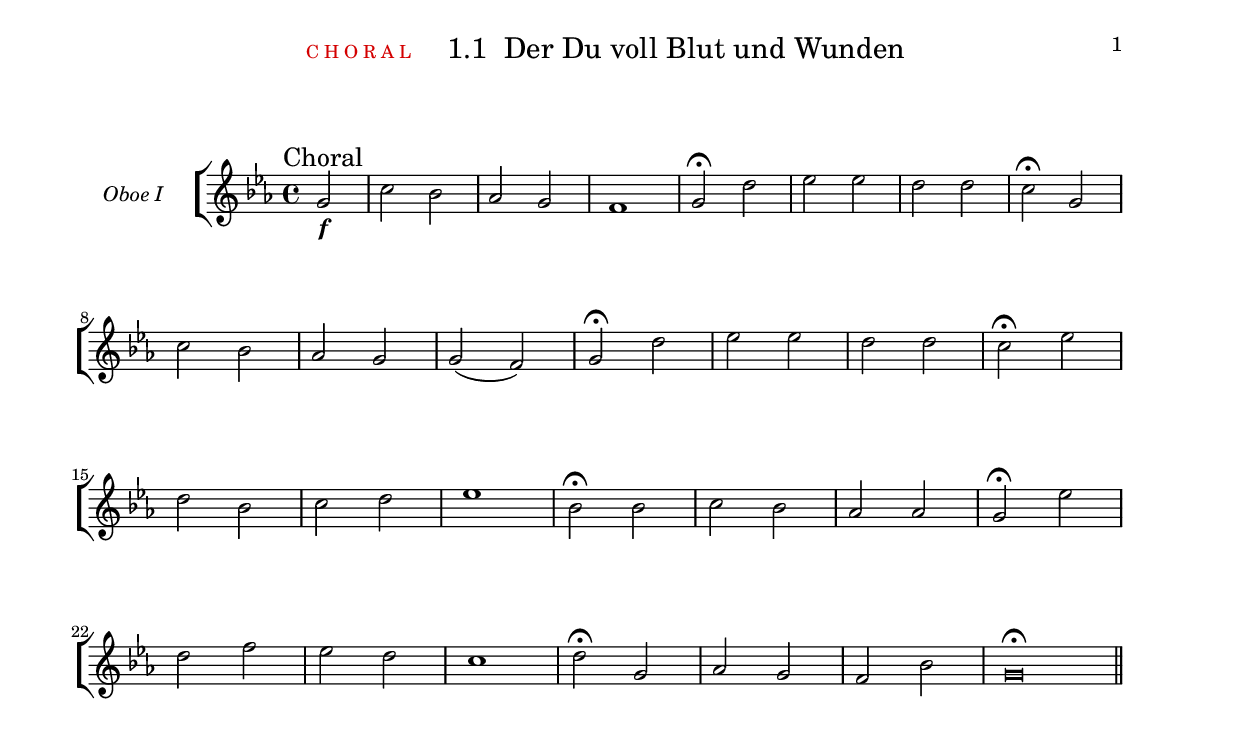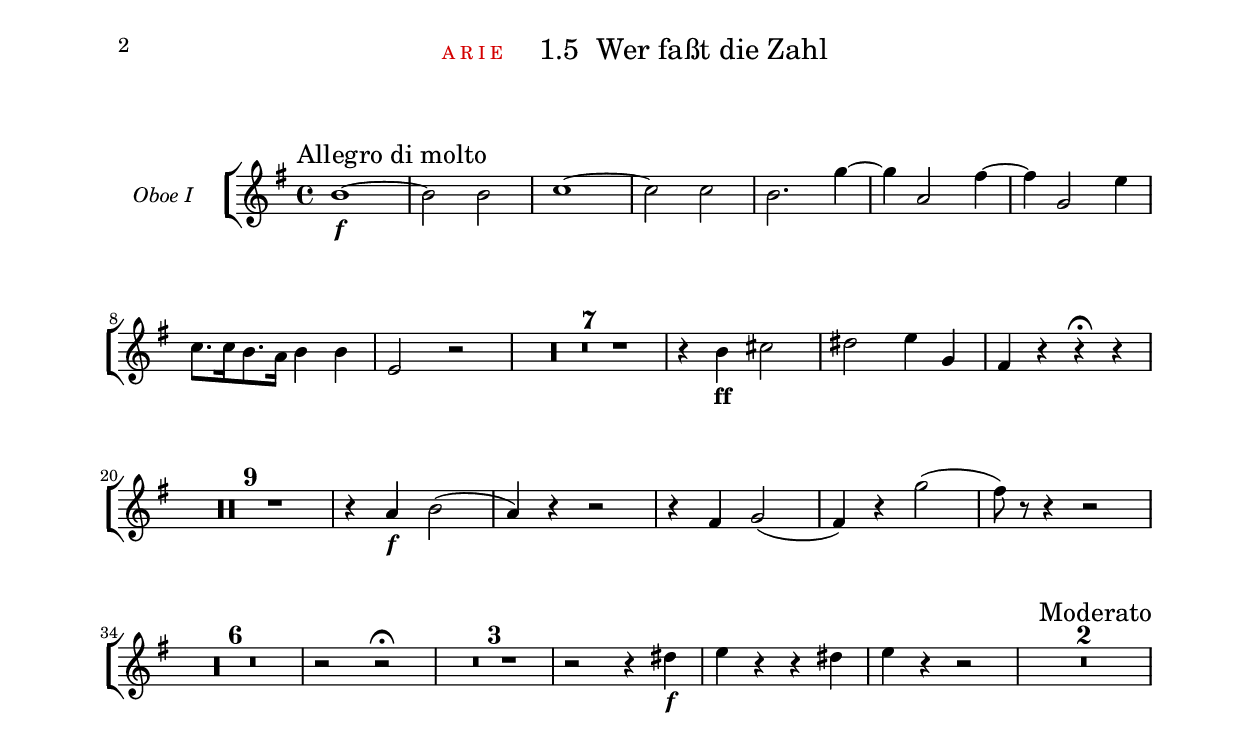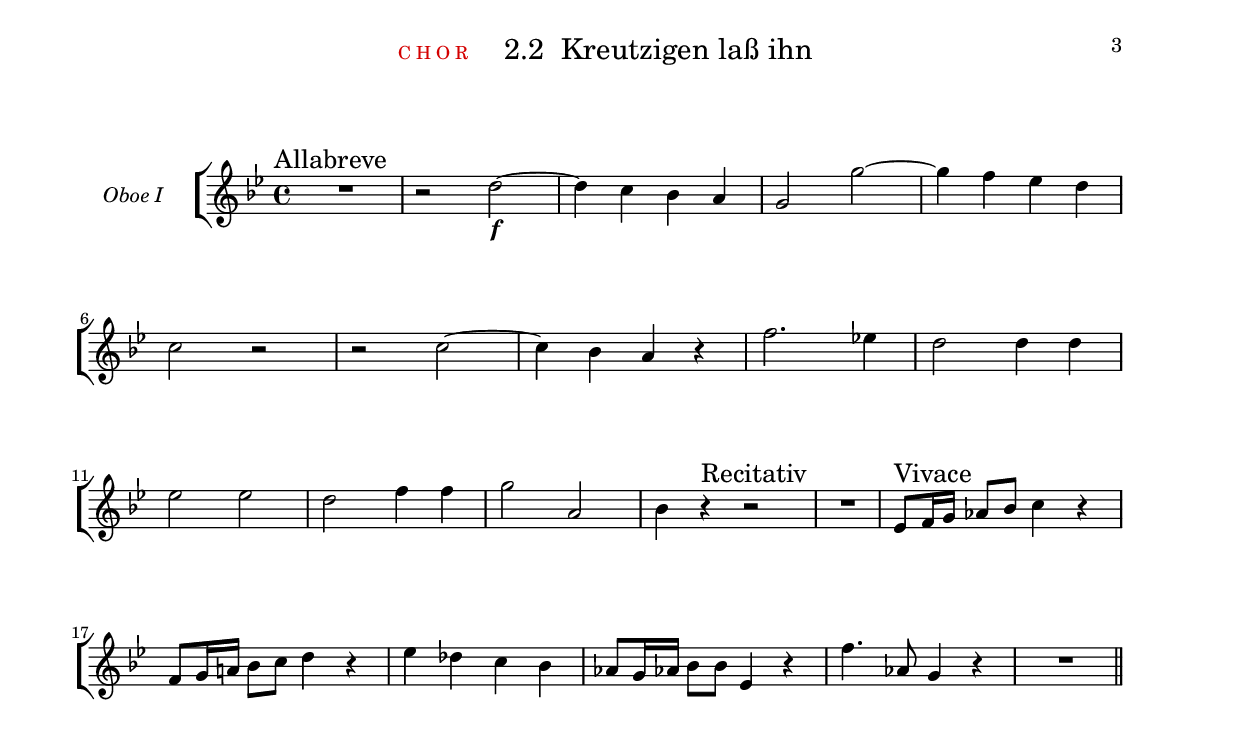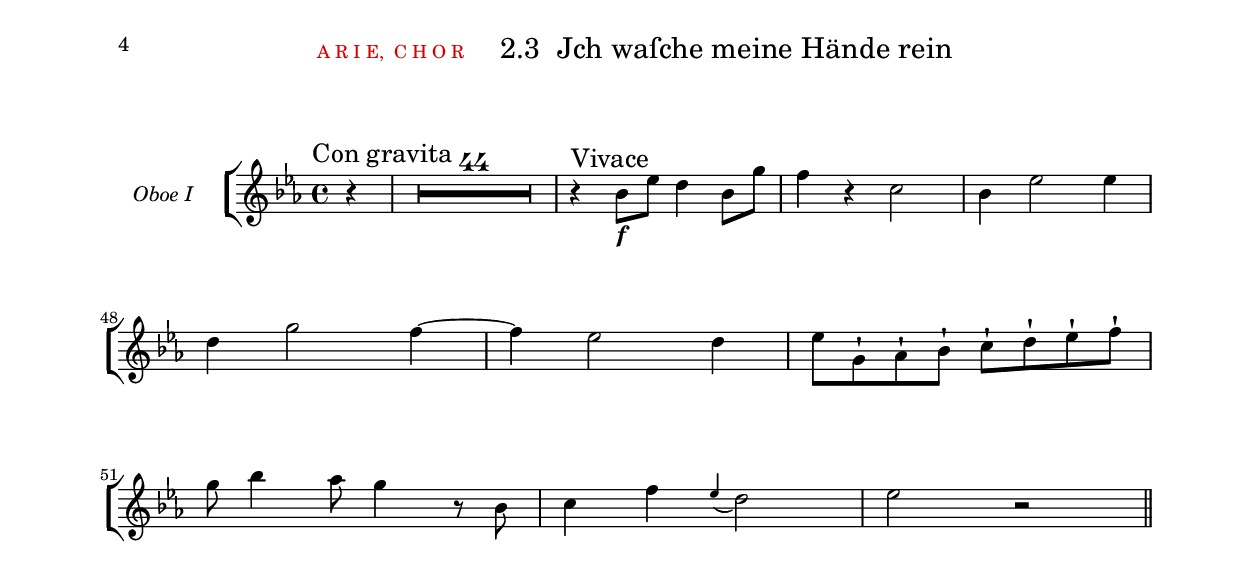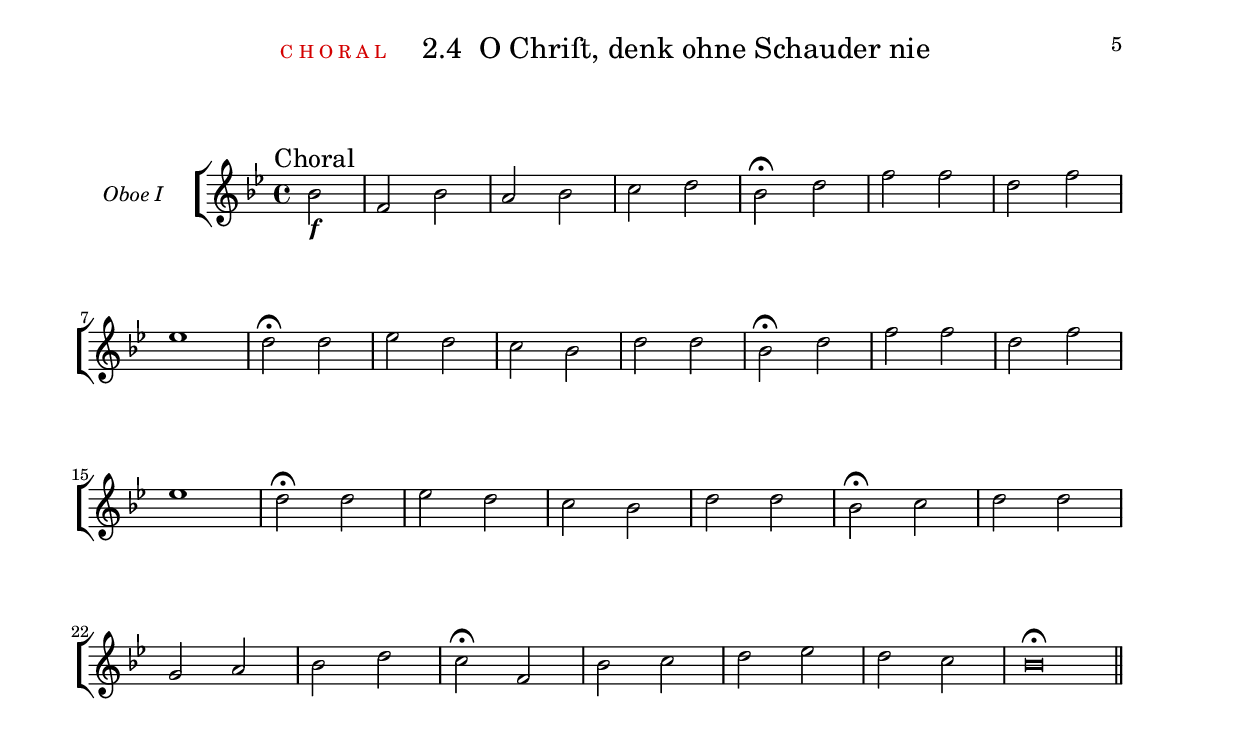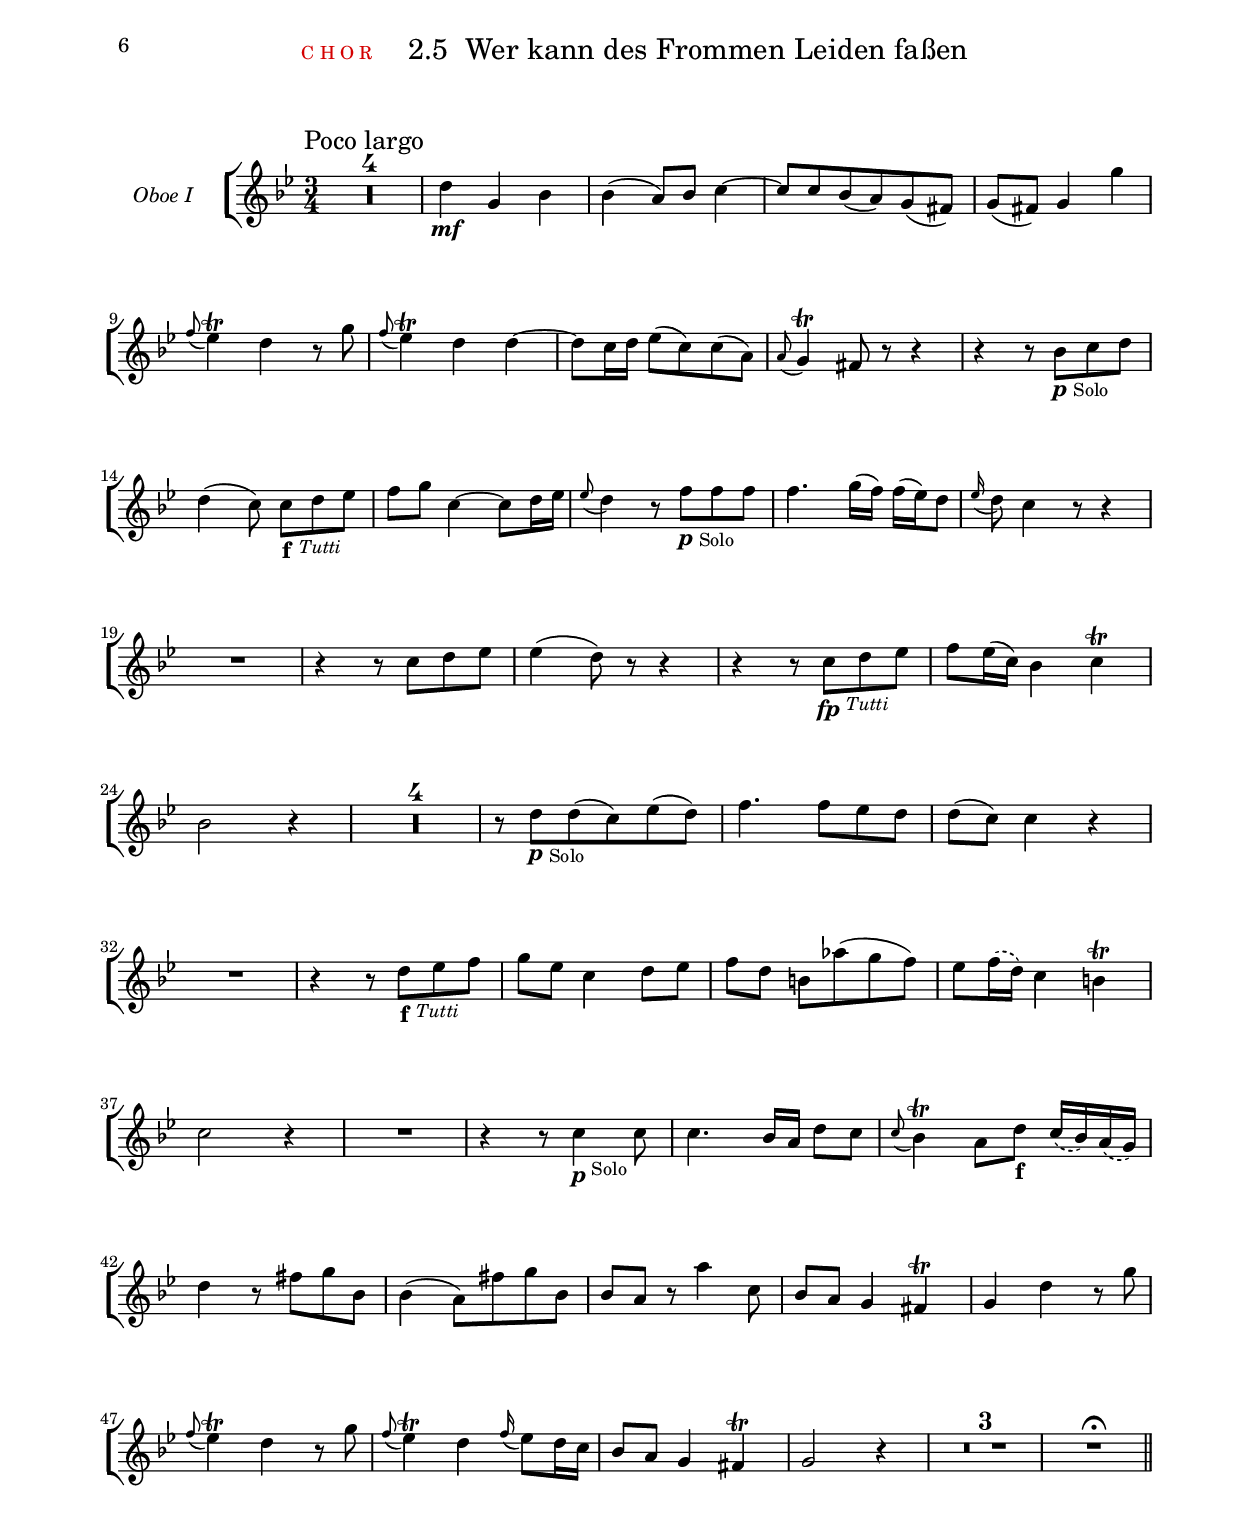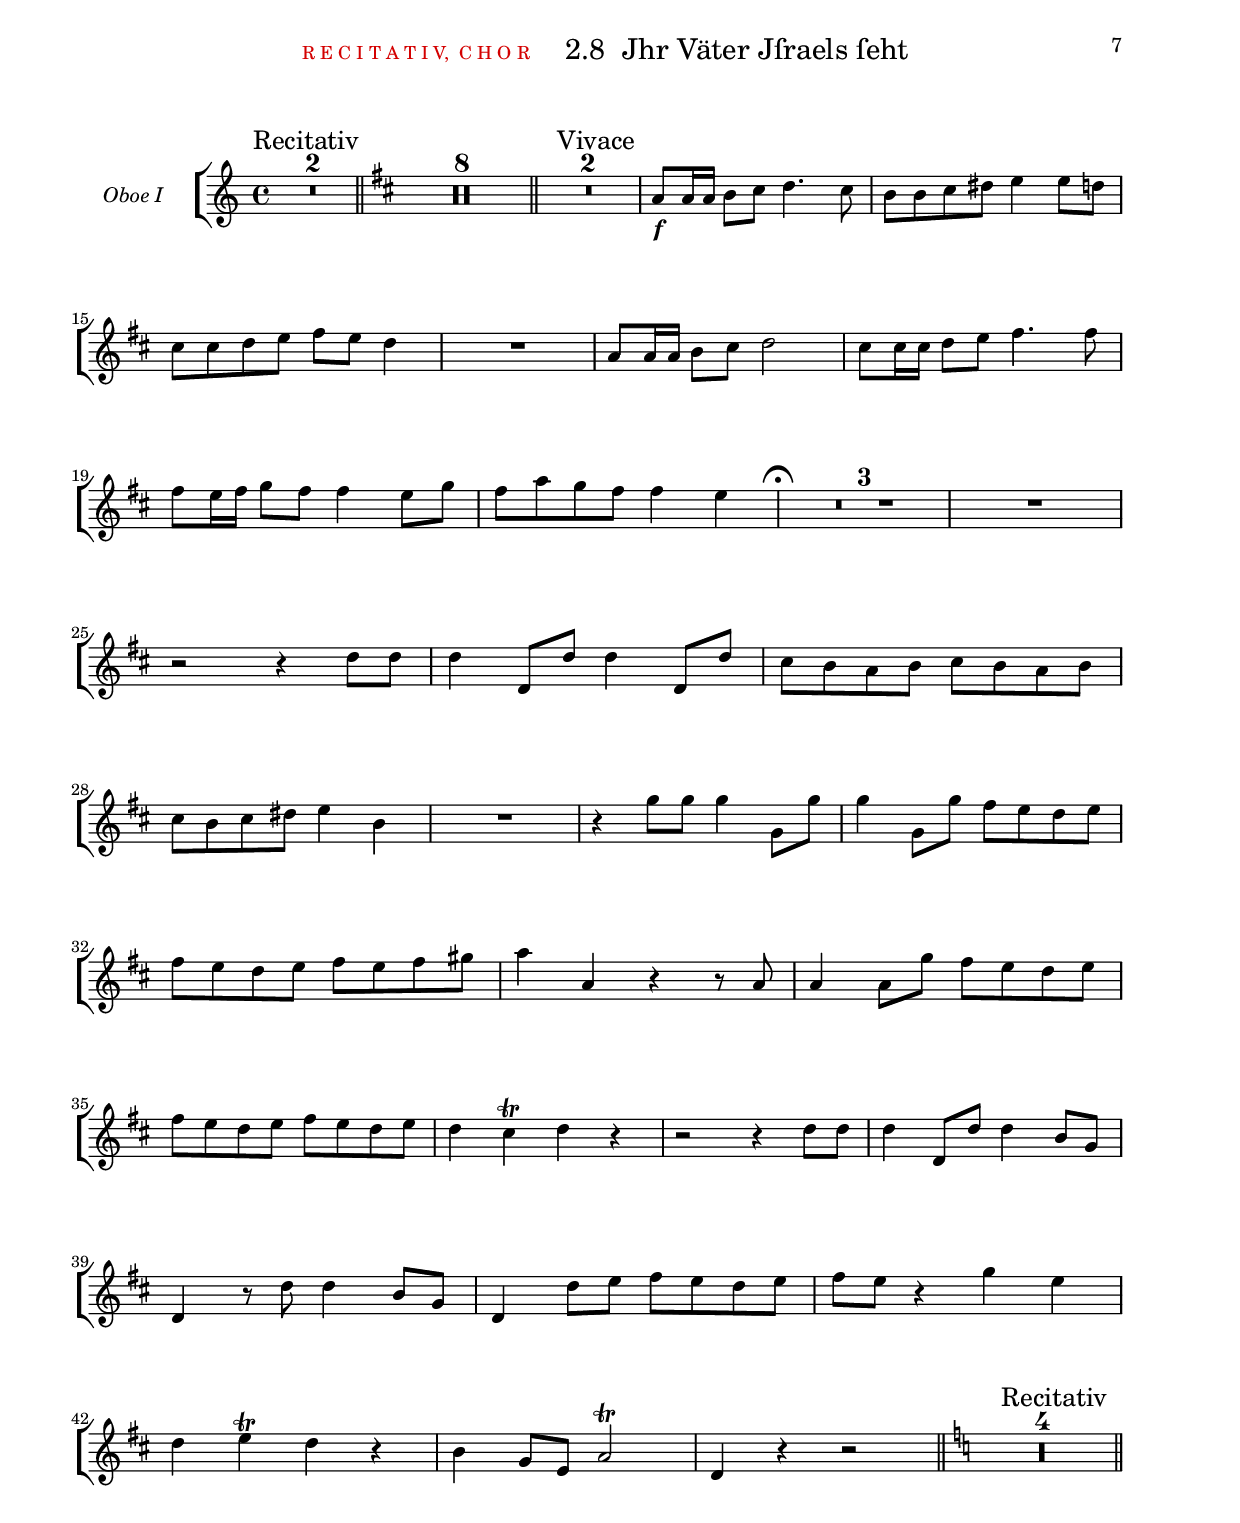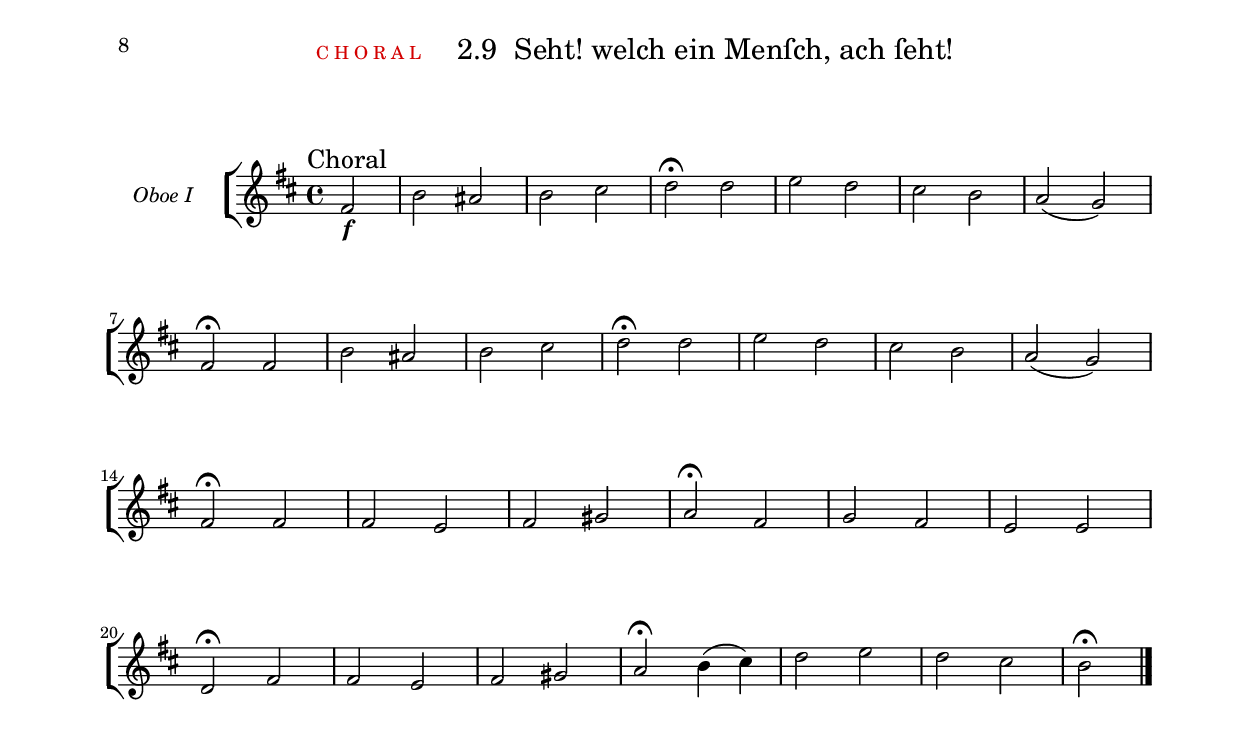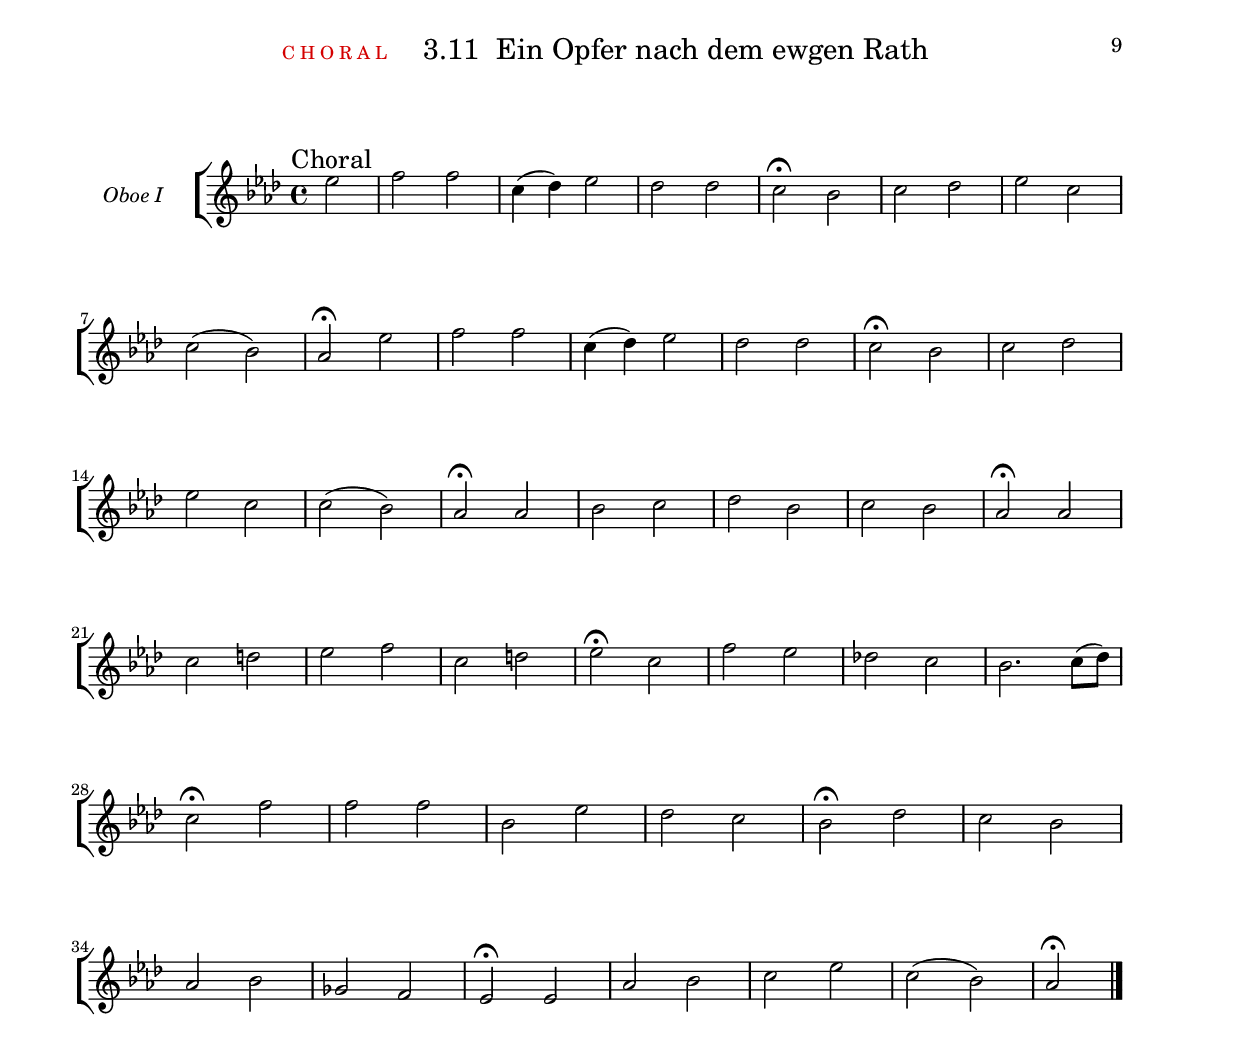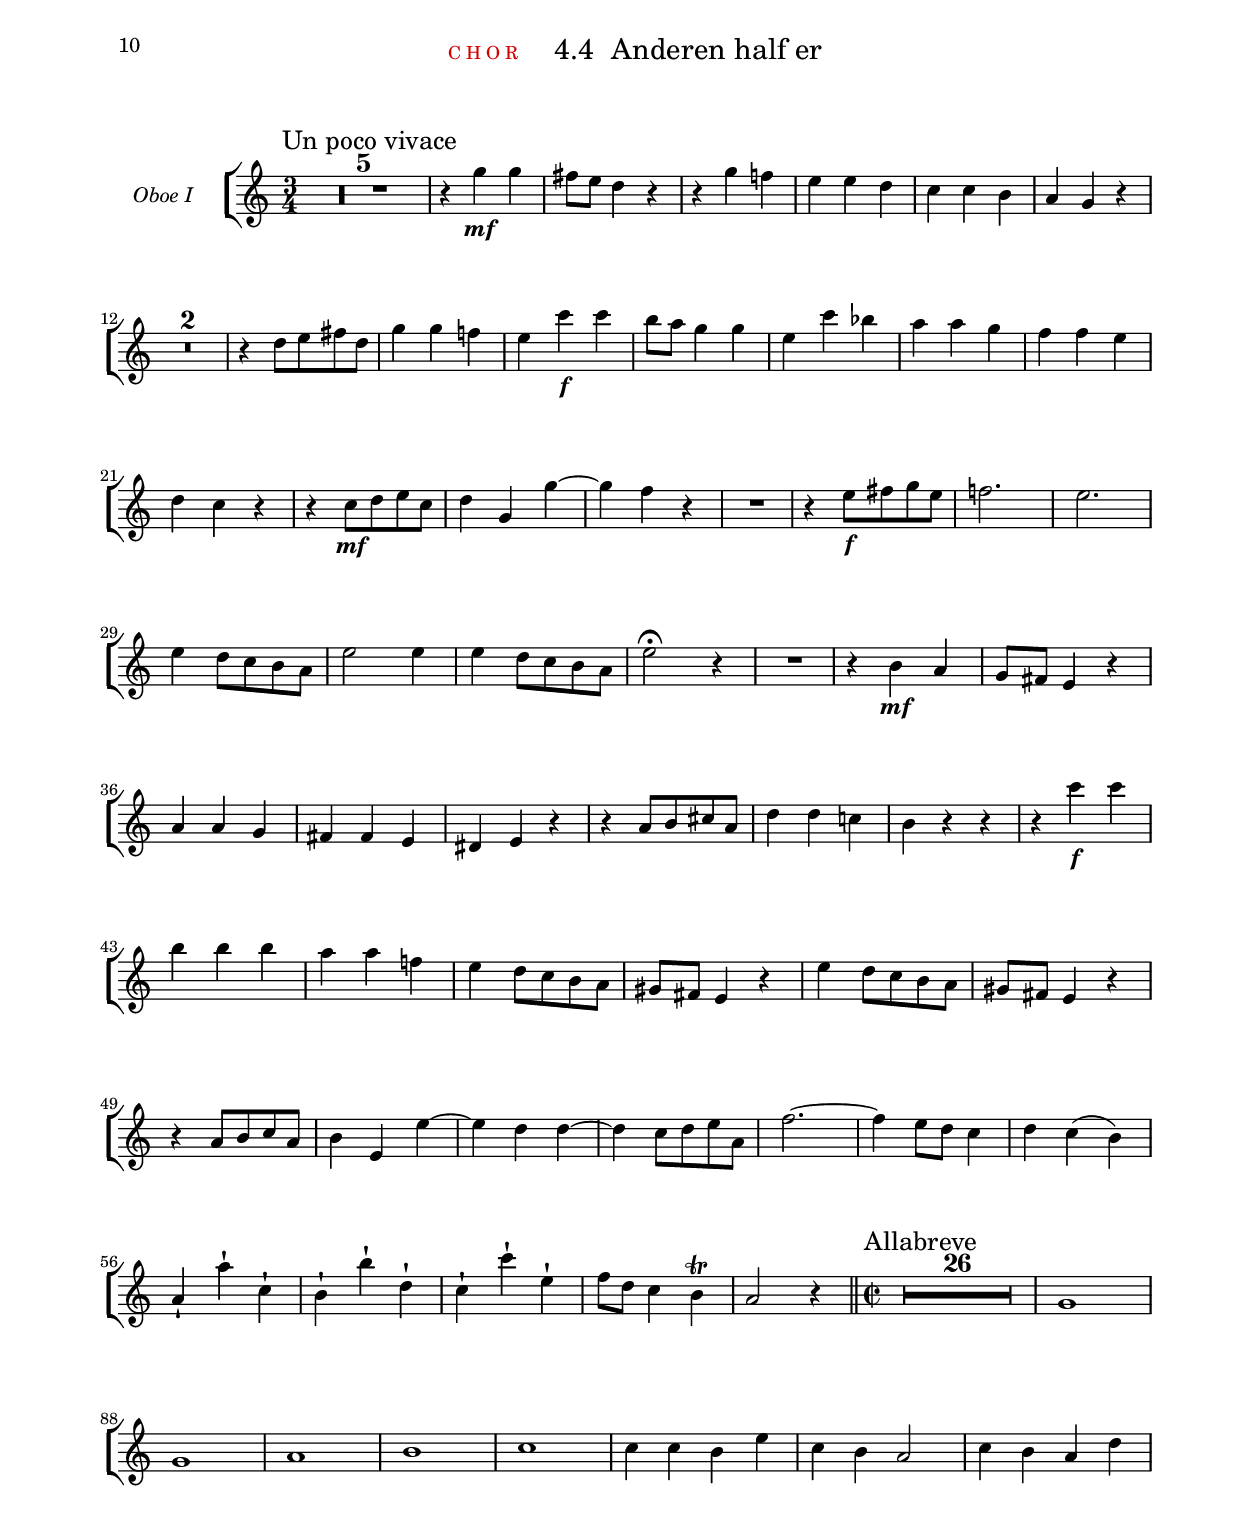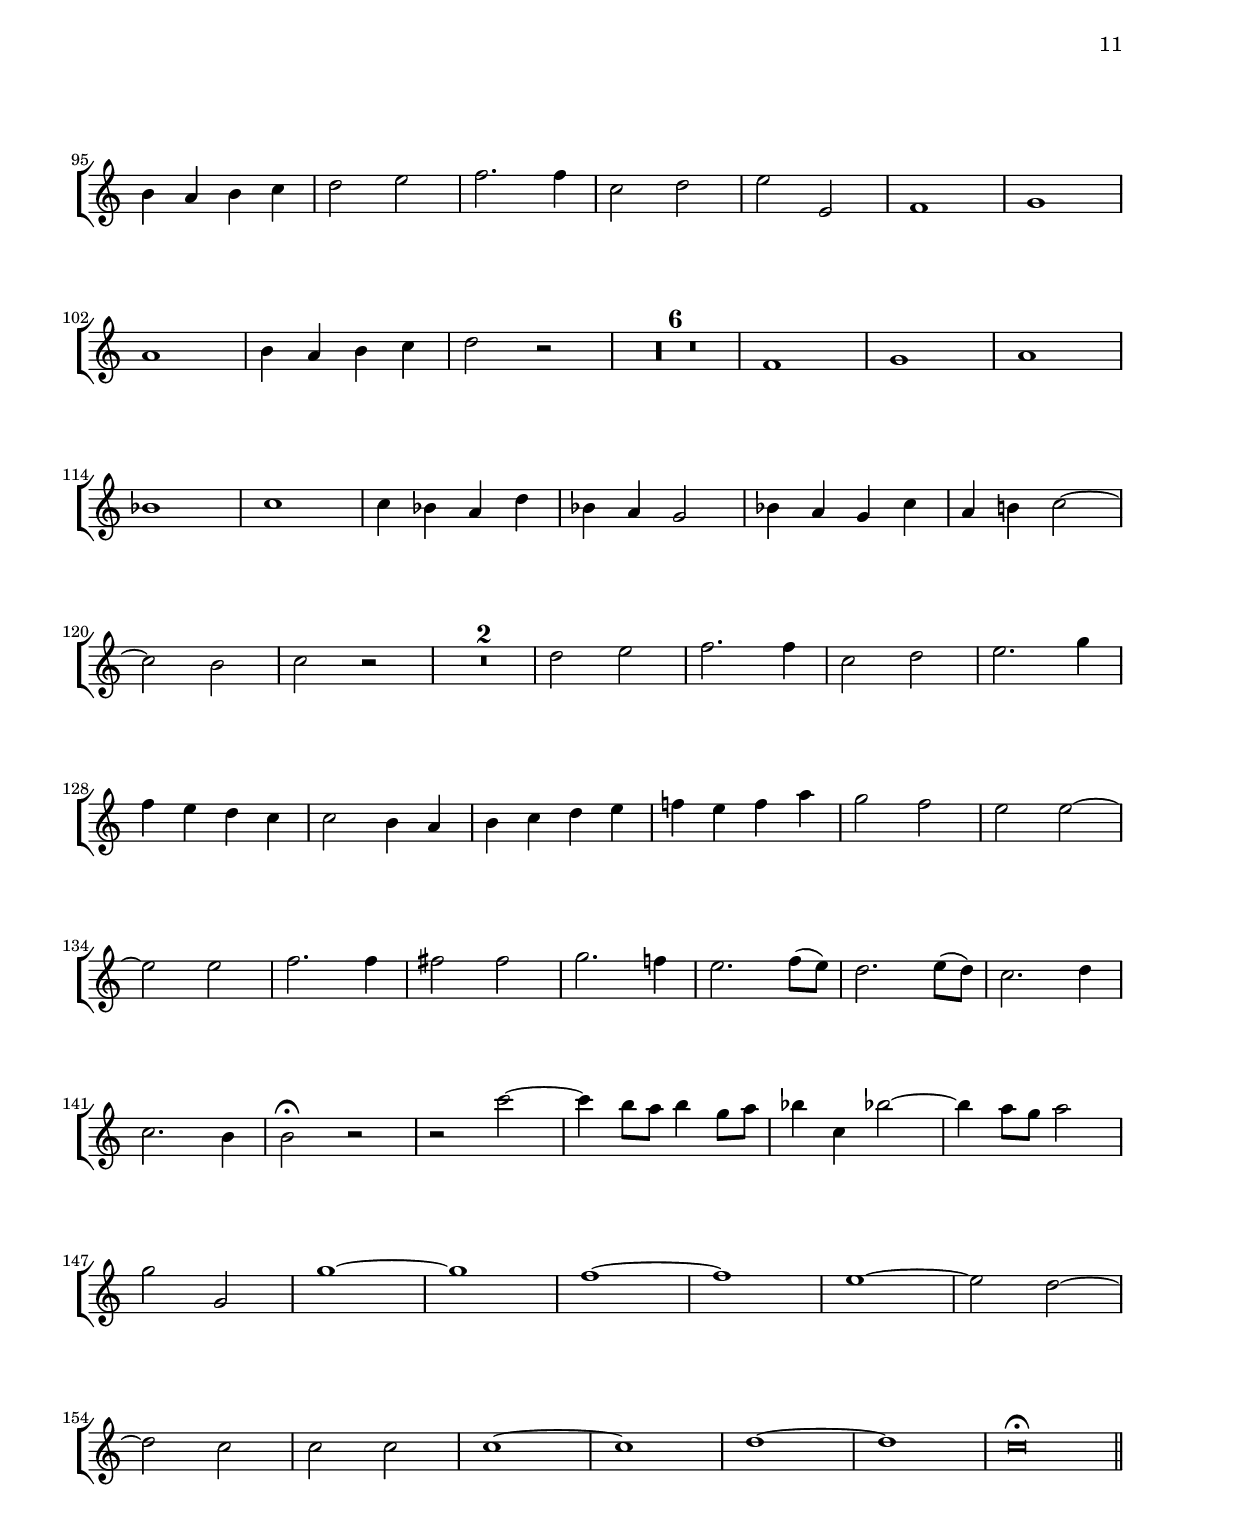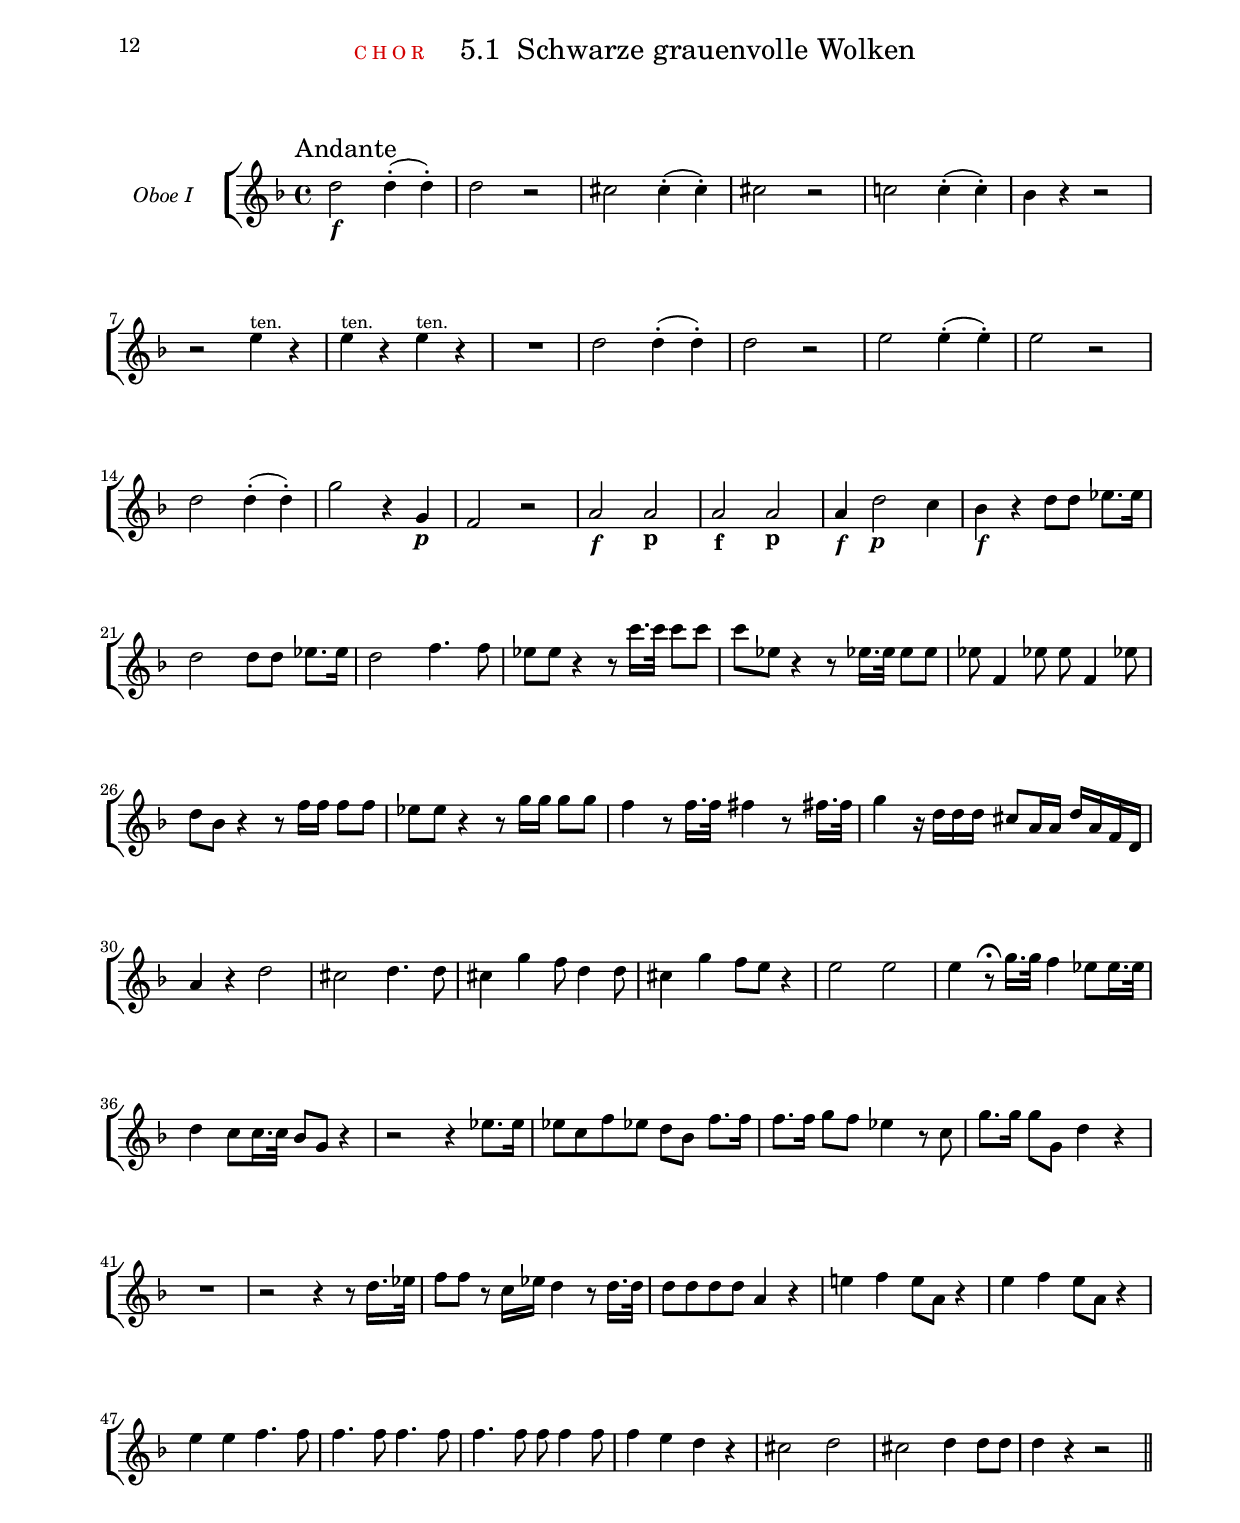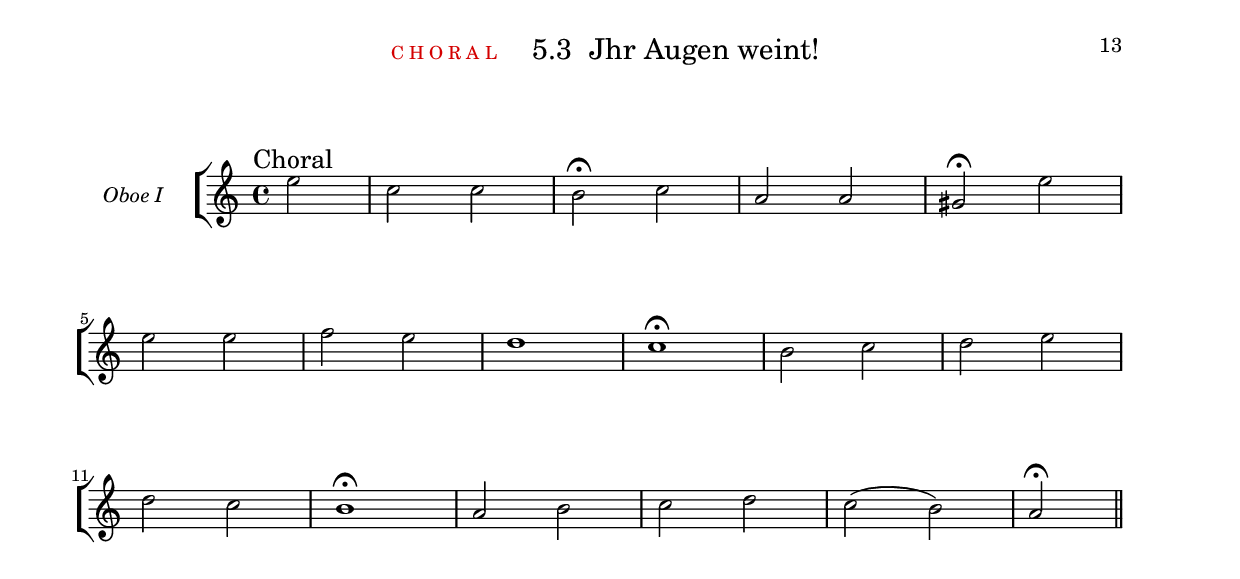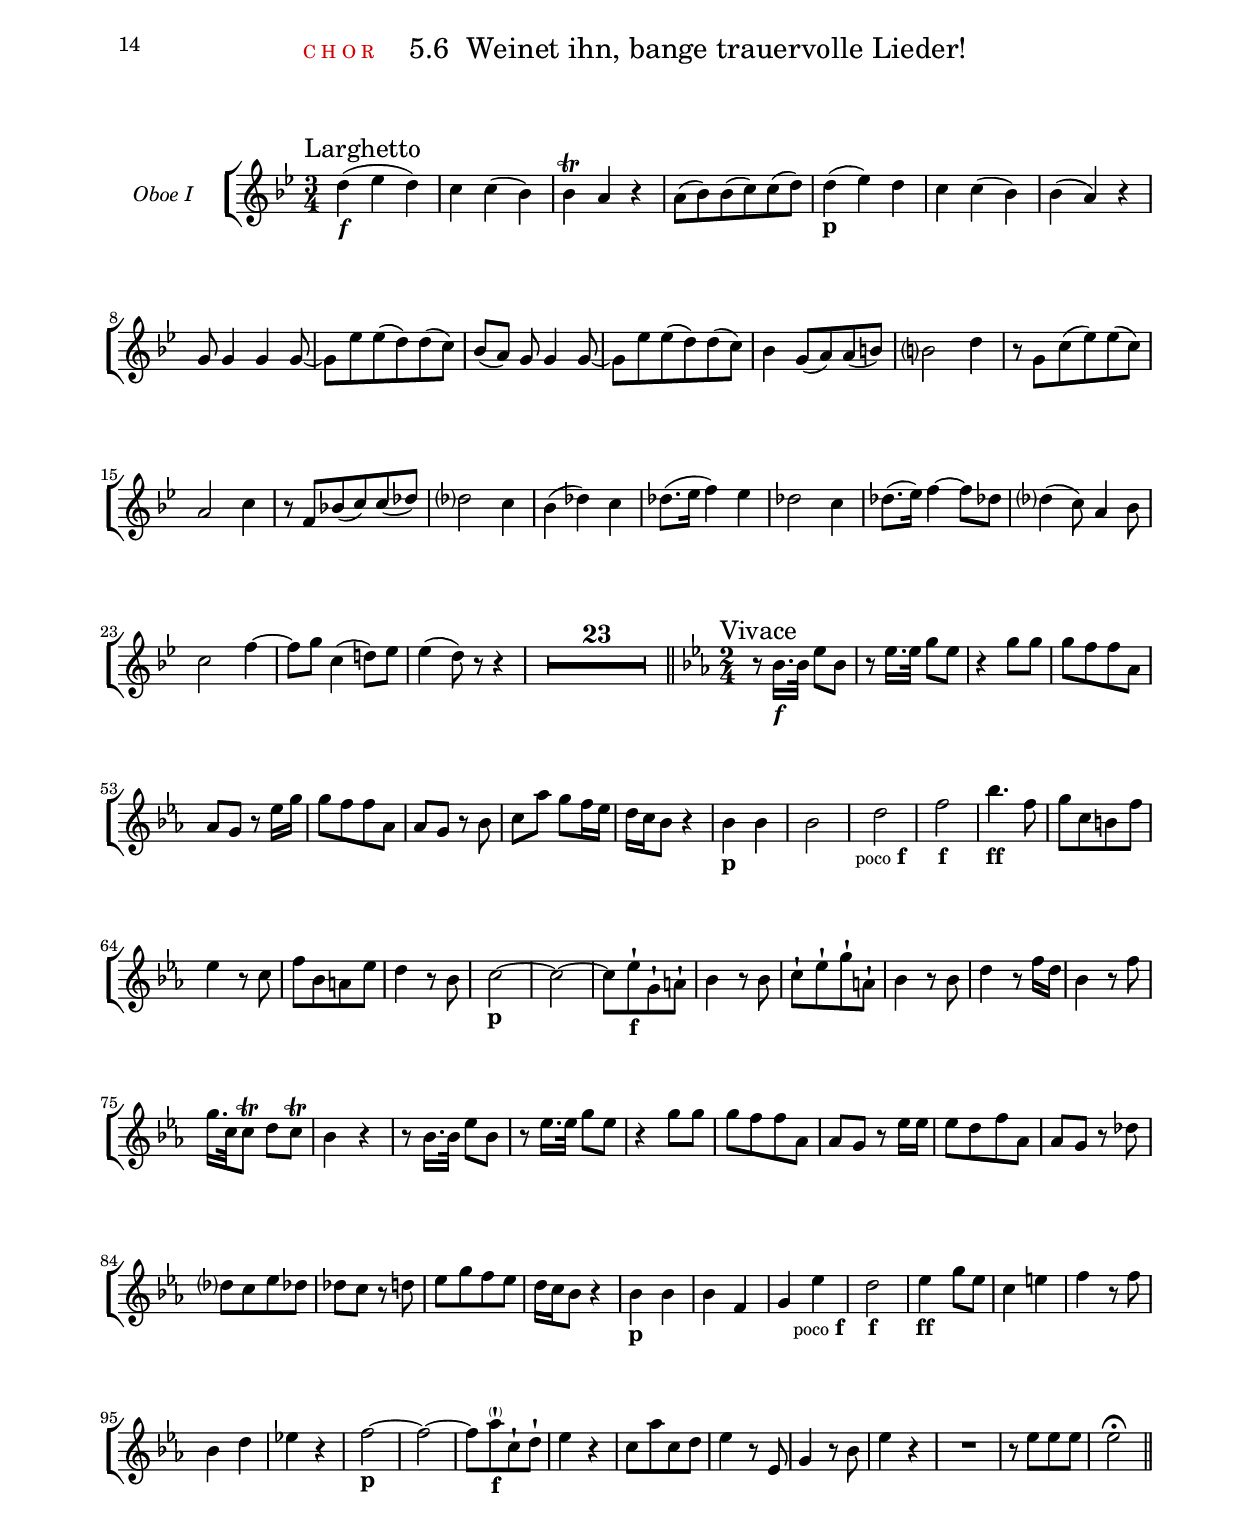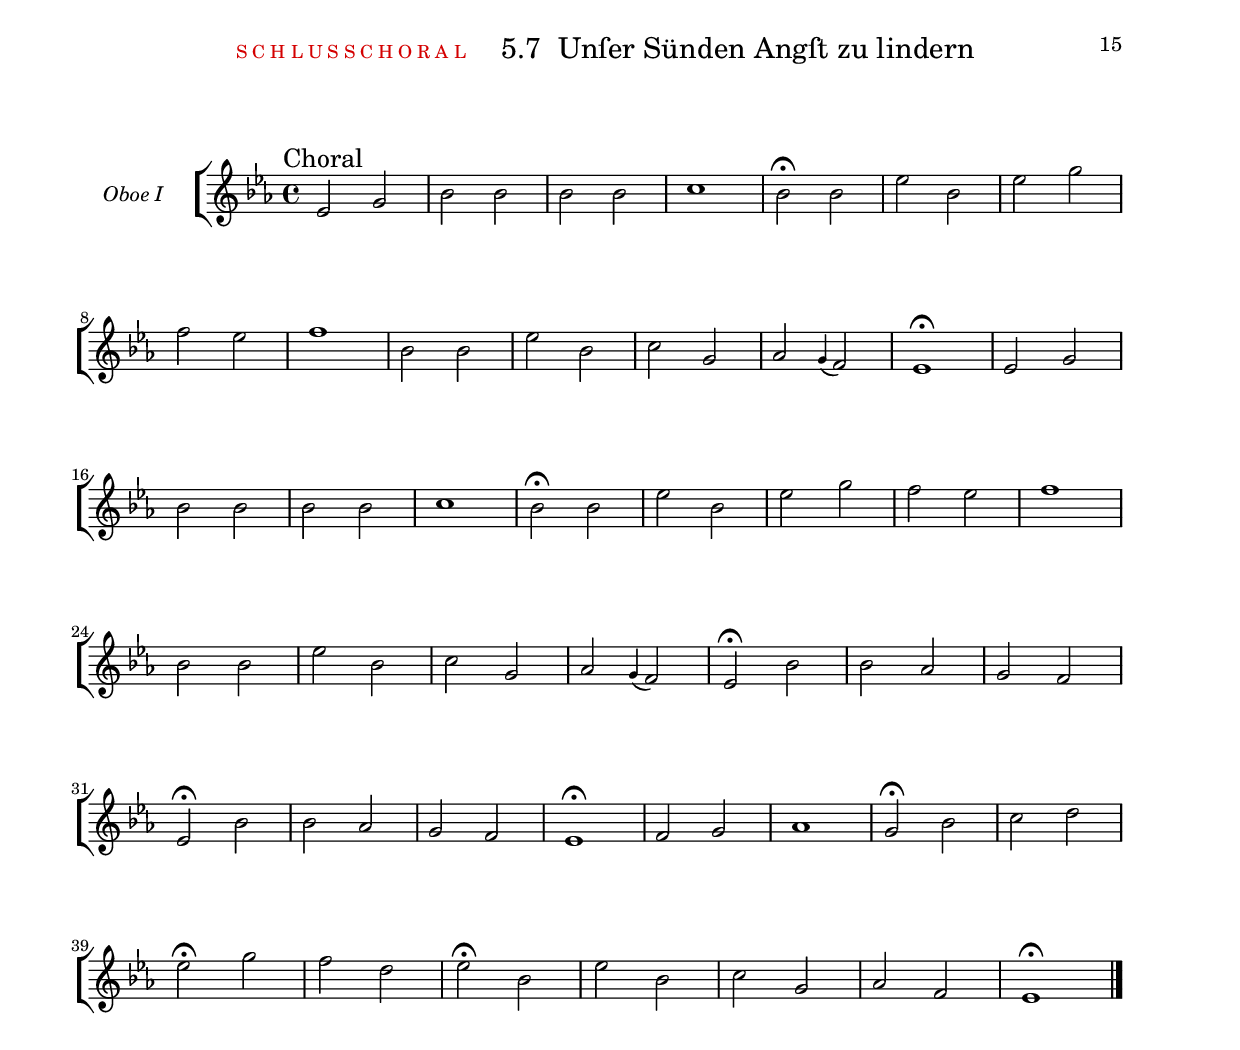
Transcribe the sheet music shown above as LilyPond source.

% (c) 2019 by Wolfgang Esser-Skala.
% This file is licensed under the Creative Commons Attribution-NonCommercial-ShareAlike 4.0 International License.
% To view a copy of this license, visit http://creativecommons.org/licenses/by-nc-sa/4.0/.

\version "2.18.0"

\include "../definitions.ly"

\paper {
	#(set-paper-size "a4" 'portrait)
	indent = 2\cm
	top-margin = 1.5\cm
	system-separator-markup = ##f
	system-system-spacing =
    #'((basic-distance . 17)
       (minimum-distance . 17)
       (padding . -100)
       (stretchability . 0))
	
	top-system-spacing =
    #'((basic-distance . 17)
       (minimum-distance . 17)
       (padding . -100)
       (stretchability . 0))
	
	top-markup-spacing =
    #'((basic-distance . 0)
       (minimum-distance . 0)
       (padding . -100)
       (stretchability . 0))
		
	markup-system-spacing =
    #'((basic-distance . 17)
       (minimum-distance . 17)
       (padding . -100)
       (stretchability . 0))
	
	last-bottom-spacing =
    #'((basic-distance . 0)
       (minimum-distance . 0)
       (padding . 0)
       (stretchability . 1.0e7))
	
	systems-per-page = #9
}

#(set-global-staff-size 17.82)

\layout {
	\context {
		\Staff
		instrumentName = "Oboe I"
	}
}

\book {
	\bookpart {
		\header {
			movement = \movementTitle "1.1" "C H O R A L" "Der Du voll Blut und Wunden"
		}
		\paper { systems-per-page = #4 }
		\score {
			<<
				\new StaffGroup <<
					\new Staff { \DerDuVollOboeI }
				>>
			>>
		}
	}
	\bookpart {
		\header {
			movement = \movementTitle "1.5" "A R I E" "Wer faßt die Zahl"
		}
		\paper { systems-per-page = #4 }
		\score {
			<<
				\new StaffGroup <<
					\new Staff { \WerFasstOboeI }
				>>
			>>
		}
	}
	\bookpart {
		\header {
			movement = \movementTitle "2.2" "C H O R" "Kreutzigen laß ihn"
		}
		\paper { systems-per-page = #4 }
		\score {
			<<
				\new StaffGroup <<
					\new Staff { \KreutzigenOboeI }
				>>
			>>
		}
	}
	\bookpart {
		\header {
			movement = \movementTitle "2.3" "A R I E,  C H O R" "Jch waſche meine Hände rein"
		}
		\paper { systems-per-page = #3 }
		\score {
			<<
				\new StaffGroup <<
					\new Staff { \IchWascheOboeI }
				>>
			>>
		}
	}
	\bookpart {
		\header {
			movement = \movementTitle "2.4" "C H O R A L" "O Chriſt, denk ohne Schauder nie"
		}
		\paper { systems-per-page = #4 }
		\score {
			<<
				\new StaffGroup <<
					\new Staff { \OChristOboeI }
				>>
			>>
		}
	}
	\bookpart {
		\header {
			movement = \movementTitle "2.5" "C H O R" "Wer kann des Frommen Leiden faßen"
		}
		\score {
			<<
				\new StaffGroup <<
					\new Staff { \WerKannOboeI }
				>>
			>>
		}
	}
	\bookpart {
		\header {
			movement = \movementTitle "2.8" "R E C I T A T I V,  C H O R" "Jhr Väter Jſraels ſeht"
		}
		\score {
			<<
				\new StaffGroup <<
					\new Staff { \IhrVaeterOboeI }
				>>
			>>
		}
	}
	\bookpart {
		\header {
			movement = \movementTitle "2.9" "C H O R A L" "Seht! welch ein Menſch, ach ſeht!"
		}
		\paper { systems-per-page = #4 }
		\score {
			<<
				\new StaffGroup <<
					\new Staff { \SehtWelchOboeI }
				>>
			>>
		}
	}
	\bookpart {
		\header {
			movement = \movementTitle "3.11" "C H O R A L" "Ein Opfer nach dem ewgen Rath"
		}
		\paper { systems-per-page = #6 }
		\score {
			<<
				\new StaffGroup <<
					\new Staff { \EinOpferOboeI }
				>>
			>>
		}
	}
	\bookpart {
		\header {
			movement = \movementTitle "4.4" "C H O R" "Anderen half er"
		}
		\score {
			<<
				\new StaffGroup <<
					\new Staff { \AnderenHalfOboeI }
				>>
			>>
		}
	}
	\bookpart {
		\header {
			movement = \movementTitle "5.1" "C H O R" "Schwarze grauenvolle Wolken"
		}
		\score {
			<<
				\new StaffGroup <<
					\new Staff { \SchwarzeGrauenvolleOboeI }
				>>
			>>
		}
	}
	\bookpart {
		\header {
			movement = \movementTitle "5.3" "C H O R A L" "Jhr Augen weint!"
		}
		\paper { systems-per-page = #3 }
		\score {
			<<
				\new StaffGroup <<
					\new Staff { \IhrAugenOboeI }
				>>
			>>
		}
	}
	\bookpart {
		\header {
			movement = \movementTitle "5.6" "C H O R" "Weinet ihn, bange trauervolle Lieder!"
		}
		\score {
			<<
				\new StaffGroup <<
					\new Staff { \WeinetIhnOboeI }
				>>
			>>
		}
	}
	\bookpart {
		\header {
			movement = \movementTitle "5.7" "S C H L U S S C H O R A L" "Unſer Sünden Angſt zu lindern"
		}
		\paper { systems-per-page = #6 }
		\score {
			<<
				\new StaffGroup <<
					\new Staff { \UnserSuendenOboeI }
				>>
			>>
		}
	}
}